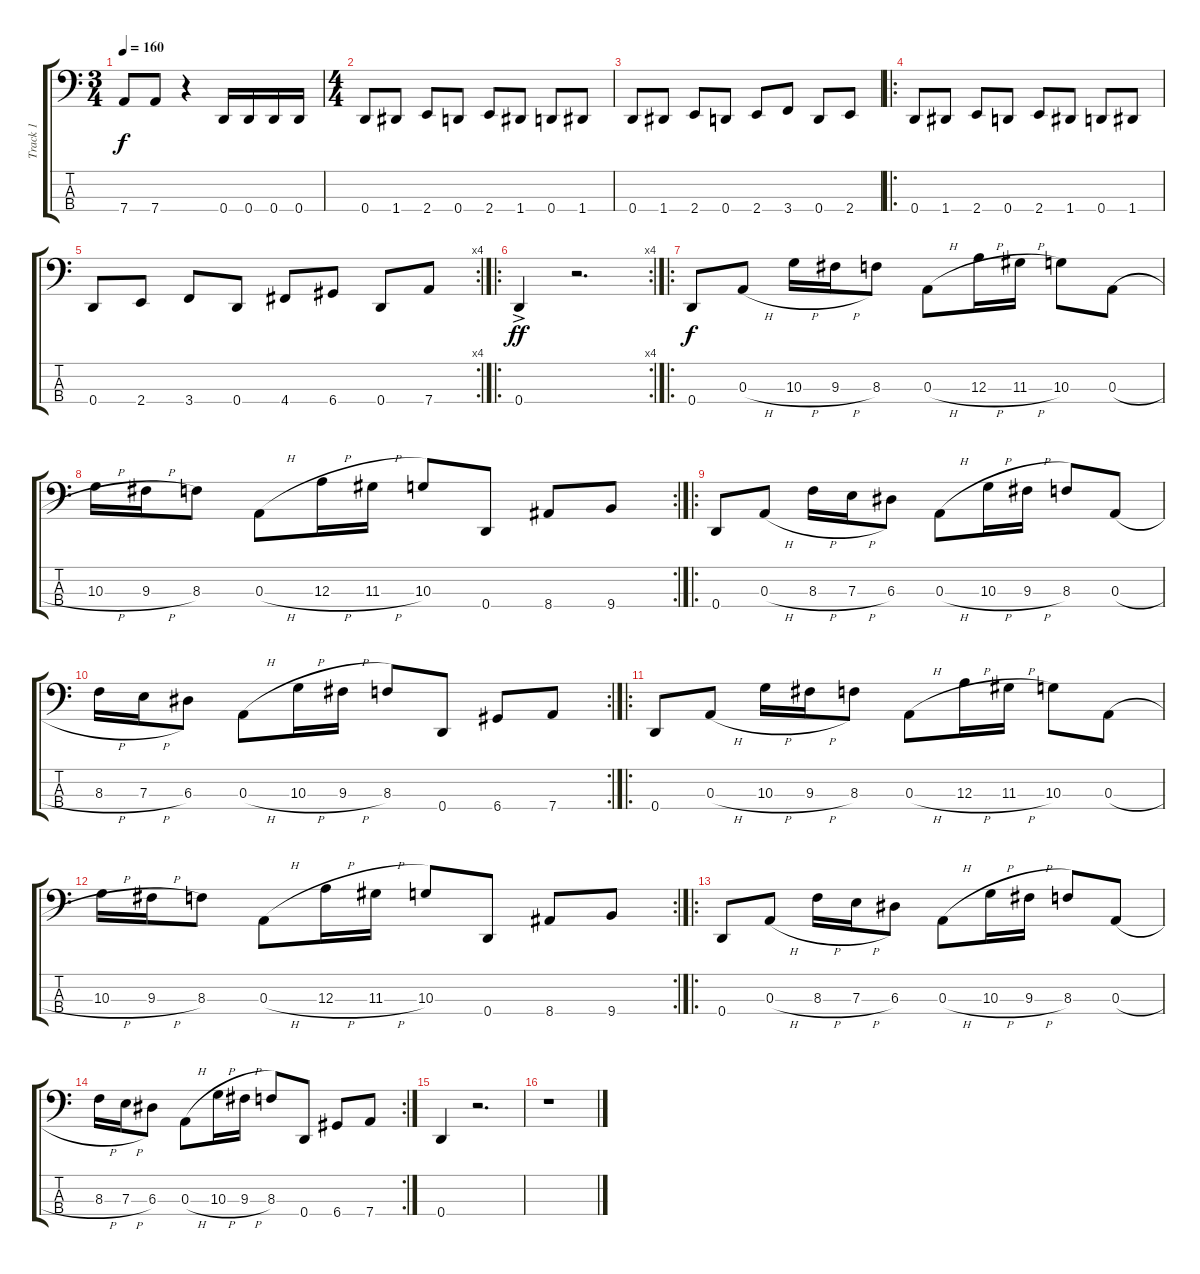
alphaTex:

\track ("Track 1" "Track 1") {instrument electricbassfinger}
\staff {score tabs}
\tuning (G2 D2 A1 D1) {hide}
\ts (3 4)
\tempo 160
\clef f4
\ks c
7.4.8{dy f} 7.4.8 r.4 0.4.16 0.4.16 0.4.16 0.4.16 |
\ts (4 4)
0.4.8 1.4.8 2.4.8 0.4.8 2.4.8 1.4.8 0.4.8 1.4.8 |
0.4.8 1.4.8 2.4.8 0.4.8 2.4.8 3.4.8 0.4.8 2.4.8 |
\ro
0.4.8 1.4.8 2.4.8 0.4.8 2.4.8 1.4.8 0.4.8 1.4.8 |
\rc 4
0.4.8 2.4.8 3.4.8 0.4.8 4.4.8 6.4.8 0.4.8 7.4.8 |
\ro
\rc 4
0.4{ac}.4{dy ff} r.2{d} |
\ro
0.4.8{dy f} 0.3{h}.8 10.3{h}.16 9.3{h}.16 8.3.8 0.3{h}.8 12.3{h}.16 11.3{h}.16 10.3.8 0.3{h}.8 |
\rc 2
10.3{h}.16 9.3{h}.16 8.3.8 0.3{h}.8 12.3{h}.16 11.3{h}.16 10.3.8 0.4.8 8.4.8 9.4.8 |
\ro
0.4.8 0.3{h}.8 8.3{h}.16 7.3{h}.16 6.3.8 0.3{h}.8 10.3{h}.16 9.3{h}.16 8.3.8 0.3{h}.8 |
\rc 2
8.3{h}.16 7.3{h}.16 6.3.8 0.3{h}.8 10.3{h}.16 9.3{h}.16 8.3.8 0.4.8 6.4.8 7.4.8 |
\ro
0.4.8 0.3{h}.8 10.3{h}.16 9.3{h}.16 8.3.8 0.3{h}.8 12.3{h}.16 11.3{h}.16 10.3.8 0.3{h}.8 |
\rc 2
10.3{h}.16 9.3{h}.16 8.3.8 0.3{h}.8 12.3{h}.16 11.3{h}.16 10.3.8 0.4.8 8.4.8 9.4.8 |
\ro
0.4.8 0.3{h}.8 8.3{h}.16 7.3{h}.16 6.3.8 0.3{h}.8 10.3{h}.16 9.3{h}.16 8.3.8 0.3{h}.8 |
\rc 2
8.3{h}.16 7.3{h}.16 6.3.8 0.3{h}.8 10.3{h}.16 9.3{h}.16 8.3.8 0.4.8 6.4.8 7.4.8 |
0.4.4 r.2{d} |
r.1
